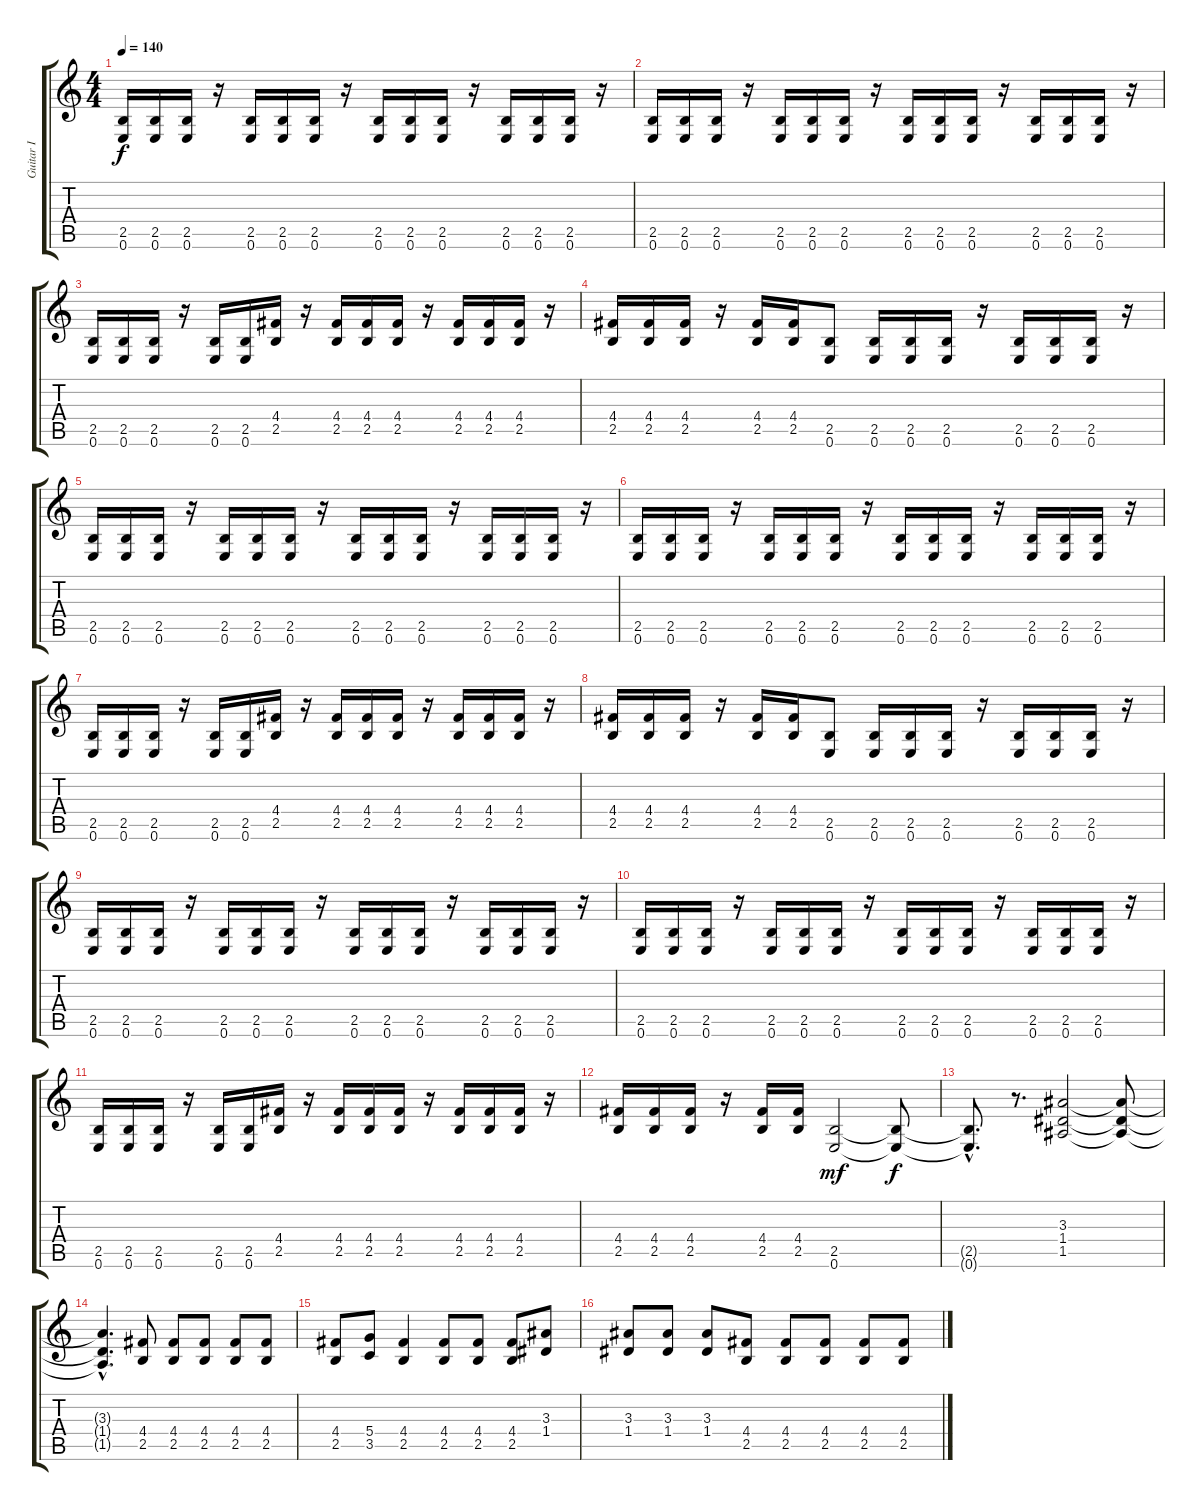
\track ("Guitar I" "Guitar I") {instrument distortionguitar}
\staff {score tabs}
\tuning (E4 B3 G3 D3 A2 E2) {hide}
\ts (4 4)
\tempo 140
\clef g2
\ks c
(2.5 0.6).16{dy f} (2.5 0.6).16 (2.5 0.6).16 r.16 (2.5 0.6).16 (2.5 0.6).16 (2.5 0.6).16 r.16 (2.5 0.6).16 (2.5 0.6).16 (2.5 0.6).16 r.16 (2.5 0.6).16 (2.5 0.6).16 (2.5 0.6).16 r.16 |
(2.5 0.6).16 (2.5 0.6).16 (2.5 0.6).16 r.16 (2.5 0.6).16 (2.5 0.6).16 (2.5 0.6).16 r.16 (2.5 0.6).16 (2.5 0.6).16 (2.5 0.6).16 r.16 (2.5 0.6).16 (2.5 0.6).16 (2.5 0.6).16 r.16 |
(2.5 0.6).16 (2.5 0.6).16 (2.5 0.6).16 r.16 (2.5 0.6).16 (2.5 0.6).16 (4.4 2.5).16 r.16 (4.4 2.5).16 (4.4 2.5).16 (4.4 2.5).16 r.16 (4.4 2.5).16 (4.4 2.5).16 (4.4 2.5).16 r.16 |
(4.4 2.5).16 (4.4 2.5).16 (4.4 2.5).16 r.16 (4.4 2.5).16 (4.4 2.5).16 (2.5 0.6).8{balance 8} (2.5 0.6).16 (2.5 0.6).16 (2.5 0.6).16 r.16 (2.5 0.6).16 (2.5 0.6).16 (2.5 0.6).16 r.16 |
(2.5 0.6).16 (2.5 0.6).16 (2.5 0.6).16 r.16 (2.5 0.6).16 (2.5 0.6).16 (2.5 0.6).16 r.16 (2.5 0.6).16 (2.5 0.6).16 (2.5 0.6).16 r.16 (2.5 0.6).16 (2.5 0.6).16 (2.5 0.6).16 r.16 |
(2.5 0.6).16 (2.5 0.6).16 (2.5 0.6).16 r.16 (2.5 0.6).16 (2.5 0.6).16 (2.5 0.6).16 r.16 (2.5 0.6).16 (2.5 0.6).16 (2.5 0.6).16 r.16 (2.5 0.6).16 (2.5 0.6).16 (2.5 0.6).16 r.16 |
(2.5 0.6).16 (2.5 0.6).16 (2.5 0.6).16 r.16 (2.5 0.6).16 (2.5 0.6).16 (4.4 2.5).16 r.16 (4.4 2.5).16 (4.4 2.5).16 (4.4 2.5).16 r.16 (4.4 2.5).16 (4.4 2.5).16 (4.4 2.5).16 r.16 |
(4.4 2.5).16 (4.4 2.5).16 (4.4 2.5).16 r.16 (4.4 2.5).16 (4.4 2.5).16 (2.5 0.6).8{balance 8} (2.5 0.6).16 (2.5 0.6).16 (2.5 0.6).16 r.16 (2.5 0.6).16 (2.5 0.6).16 (2.5 0.6).16 r.16 |
(2.5 0.6).16 (2.5 0.6).16 (2.5 0.6).16 r.16 (2.5 0.6).16 (2.5 0.6).16 (2.5 0.6).16 r.16 (2.5 0.6).16 (2.5 0.6).16 (2.5 0.6).16 r.16 (2.5 0.6).16 (2.5 0.6).16 (2.5 0.6).16 r.16 |
(2.5 0.6).16 (2.5 0.6).16 (2.5 0.6).16 r.16 (2.5 0.6).16 (2.5 0.6).16 (2.5 0.6).16 r.16 (2.5 0.6).16 (2.5 0.6).16 (2.5 0.6).16 r.16 (2.5 0.6).16 (2.5 0.6).16 (2.5 0.6).16 r.16 |
(2.5 0.6).16 (2.5 0.6).16 (2.5 0.6).16 r.16 (2.5 0.6).16 (2.5 0.6).16 (4.4 2.5).16 r.16 (4.4 2.5).16 (4.4 2.5).16 (4.4 2.5).16 r.16 (4.4 2.5).16 (4.4 2.5).16 (4.4 2.5).16 r.16 |
(4.4 2.5).16 (4.4 2.5).16 (4.4 2.5).16 r.16 (4.4 2.5).16 (4.4 2.5).16 (2.5 0.6).2{dy mf} (2.5{t} 0.6{t}).8{dy f} |
(2.5{hac t} 0.6{hac t}).8{d} r.8{d} (3.3 1.4 1.5).2 (3.3{t} 1.4{t} 1.5{t}).8 |
(3.3{hac t} 1.4{hac t} 1.5{hac t}).4{d} (4.4 2.5).8 (4.4 2.5).8 (4.4 2.5).8 (4.4 2.5).8 (4.4 2.5).8 |
(4.4 2.5).8 (5.4 3.5).8 (4.4 2.5).4 (4.4 2.5).8 (4.4 2.5).8 (4.4 2.5).8 (3.3 1.4).8 |
(3.3 1.4).8 (3.3 1.4).8 (3.3 1.4).8 (4.4 2.5).8 (4.4 2.5).8 (4.4 2.5).8 (4.4 2.5).8 (4.4 2.5).8
